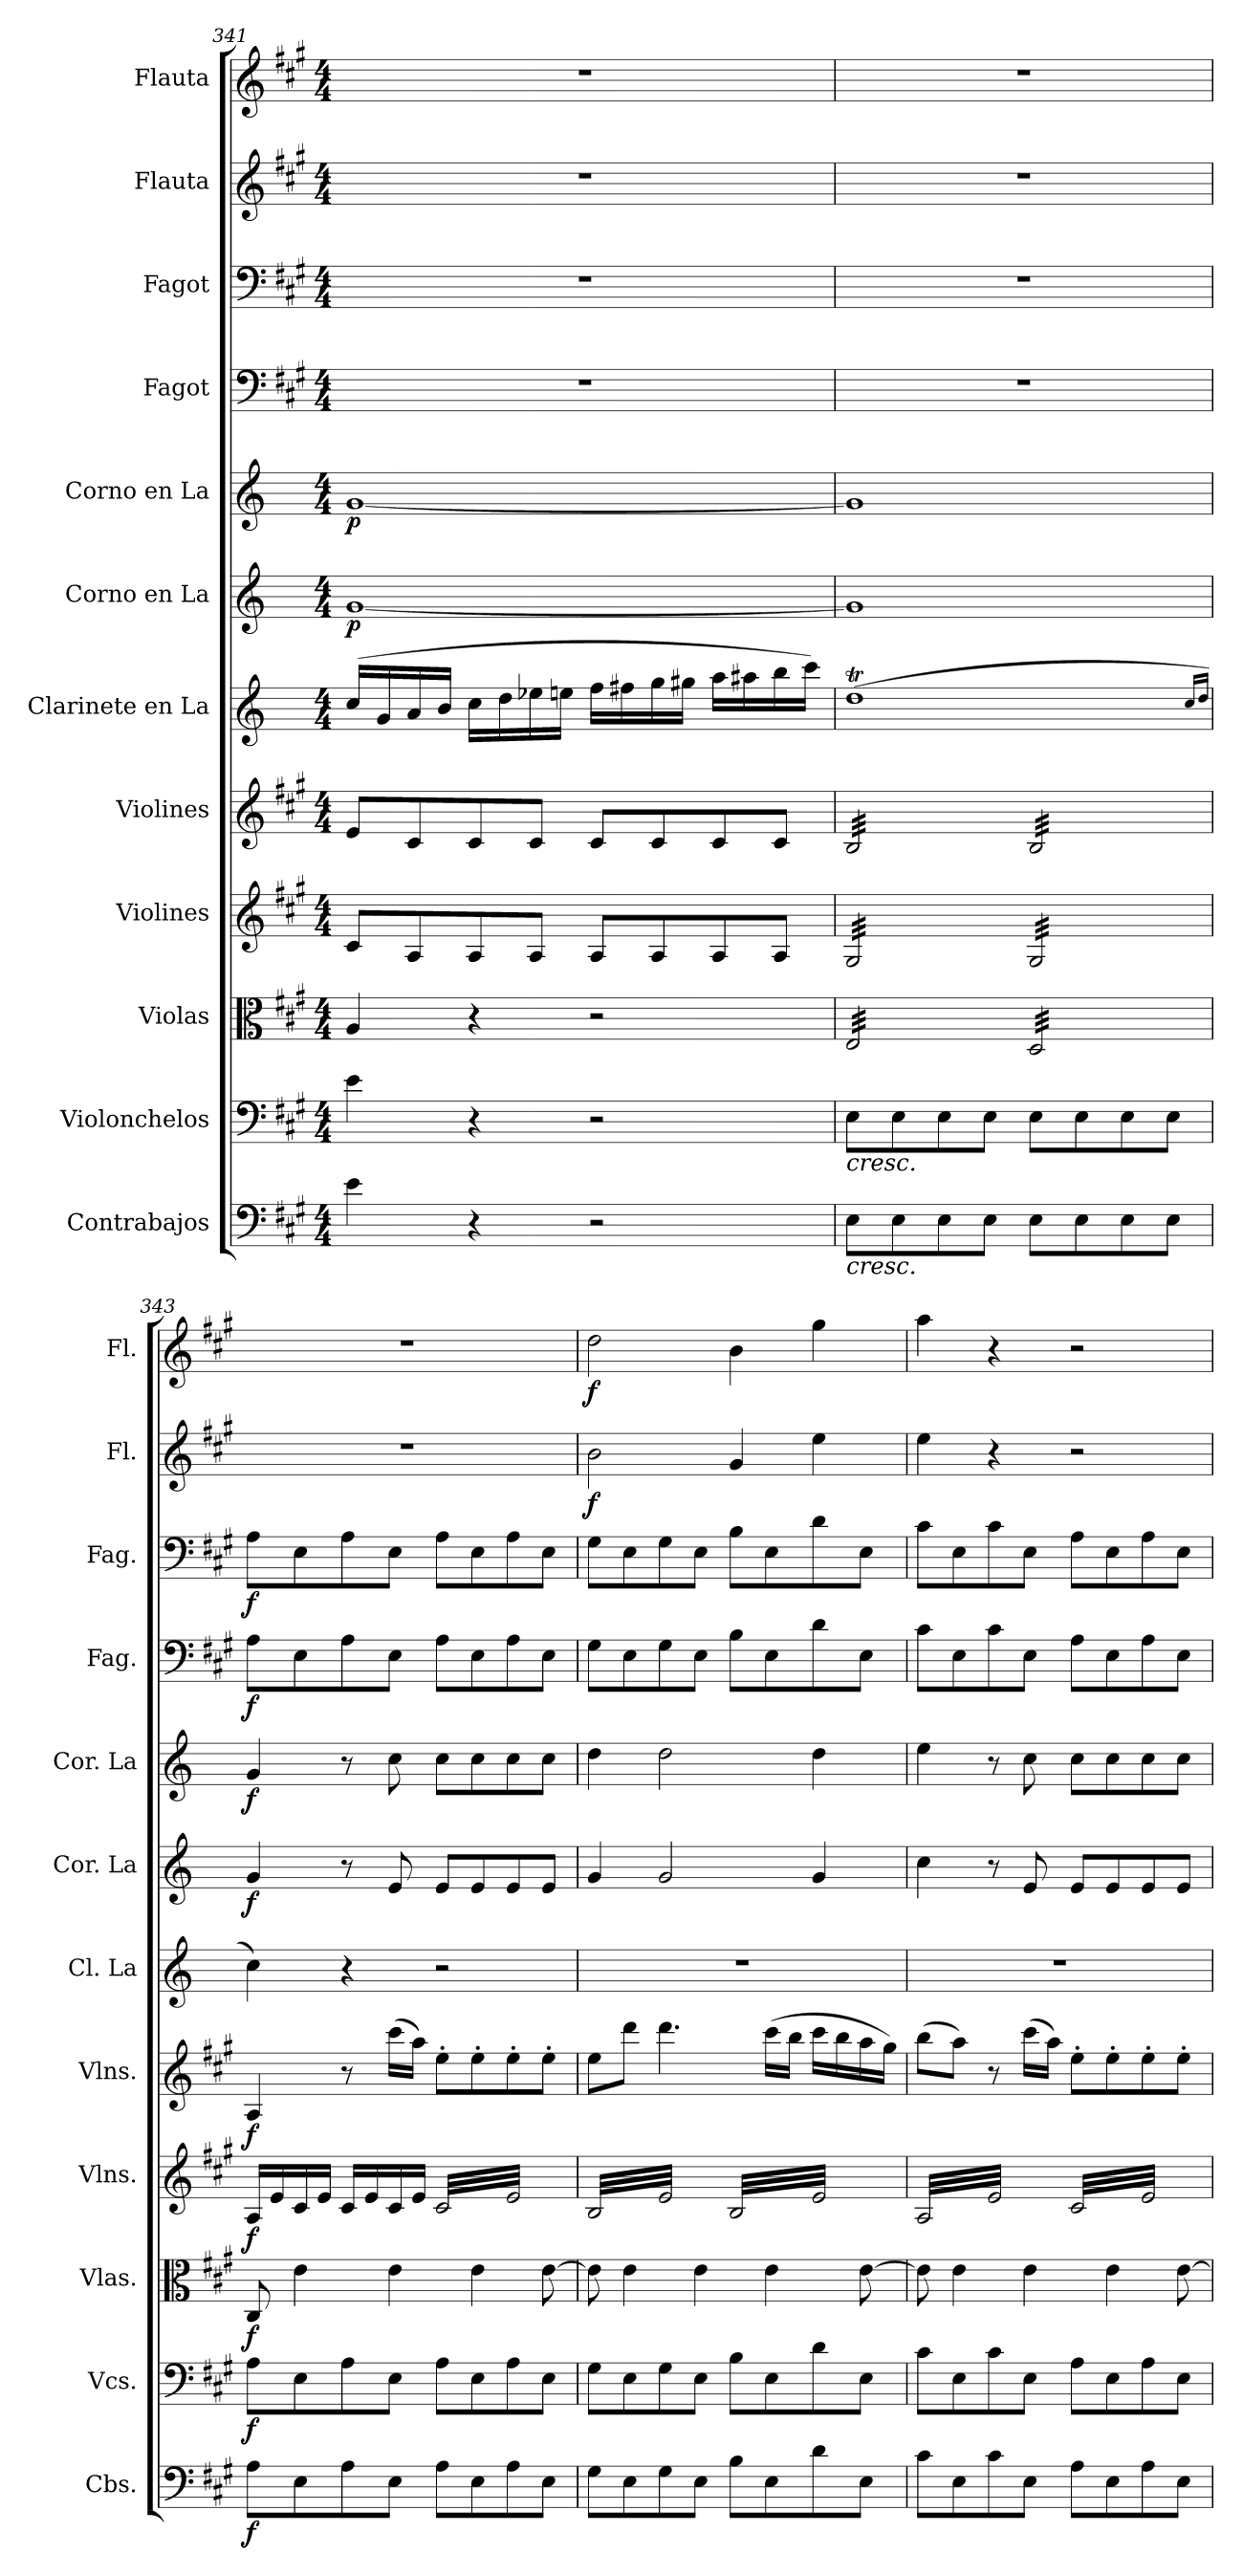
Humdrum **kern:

**kern	**dynam	**kern	**dynam	**kern	**dynam	**kern	**dynam	**kern	**dynam	**kern	**kern	**dynam	**kern	**dynam	**kern	**dynam	**kern	**dynam	**kern	**dynam	**kern	**dynam
*part12	*part12	*part11	*part11	*part10	*part10	*part9	*part9	*part8	*part8	*part7	*part6	*part6	*part5	*part5	*part4	*part4	*part3	*part3	*part2	*part2	*part1	*part1
*staff12	*staff12	*staff11	*staff11	*staff10	*staff10	*staff9	*staff9	*staff8	*staff8	*staff7	*staff6	*staff6	*staff5	*staff5	*staff4	*staff4	*staff3	*staff3	*staff2	*staff2	*staff1	*staff1
*I"Contrabajos	*	*I"Violonchelos	*	*I"Violas	*	*I"Violines	*	*I"Violines	*	*I"Clarinete en La	*I"Corno en La	*	*I"Corno en La	*	*I"Fagot	*	*I"Fagot	*	*I"Flauta	*	*I"Flauta	*
*I'Cbs.	*	*I'Vcs.	*	*I'Vlas.	*	*I'Vlns.	*	*I'Vlns.	*	*I'Cl. La	*I'Cor. La	*	*I'Cor. La	*	*I'Fag.	*	*I'Fag.	*	*I'Fl.	*	*I'Fl.	*
*clefF4	*	*clefF4	*	*clefC3	*	*clefG2	*	*clefG2	*	*clefG2	*clefG2	*	*clefG2	*	*clefF4	*	*clefF4	*	*clefG2	*	*clefG2	*
*ITrd7c12	*	*	*	*	*	*	*	*	*	*ITrd2c3	*ITrd2c3	*	*ITrd2c3	*	*	*	*	*	*	*	*	*
*k[f#c#g#]	*	*k[f#c#g#]	*	*k[f#c#g#]	*	*k[f#c#g#]	*	*k[f#c#g#]	*	*k[f#c#g#]	*k[f#c#g#]	*	*k[f#c#g#]	*	*k[f#c#g#]	*	*k[f#c#g#]	*	*k[f#c#g#]	*	*k[f#c#g#]	*
*M4/4	*	*M4/4	*	*M4/4	*	*M4/4	*	*M4/4	*	*M4/4	*M4/4	*	*M4/4	*	*M4/4	*	*M4/4	*	*M4/4	*	*M4/4	*
=341	=341	=341	=341	=341	=341	=341	=341	=341	=341	=341	=341	=341	=341	=341	=341	=341	=341	=341	=341	=341	=341	=341
!	!	!	!	!	!	!	!	!	!	!	!	!LO:DY:b	!	!LO:DY:b	!	!	!	!	!	!	!	!
4E\	.	4e\	.	4A/	.	8c#/L	.	8e/L	.	(>16a/LL	[1e	p	[1e	p	1r	.	1r	.	1r	.	1r	.
.	.	.	.	.	.	.	.	.	.	16e/	.	.	.	.	.	.	.	.	.	.	.	.
.	.	.	.	.	.	8A/	.	8c#/	.	16f#/	.	.	.	.	.	.	.	.	.	.	.	.
.	.	.	.	.	.	.	.	.	.	16g#/JJ	.	.	.	.	.	.	.	.	.	.	.	.
4r	.	4r	.	4r	.	8A/	.	8c#/	.	16a\LL	.	.	.	.	.	.	.	.	.	.	.	.
.	.	.	.	.	.	.	.	.	.	16b\	.	.	.	.	.	.	.	.	.	.	.	.
.	.	.	.	.	.	8A/J	.	8c#/J	.	16ccn\	.	.	.	.	.	.	.	.	.	.	.	.
.	.	.	.	.	.	.	.	.	.	16cc#X\JJ	.	.	.	.	.	.	.	.	.	.	.	.
2r	.	2r	.	2r	.	8A/L	.	8c#/L	.	16dd\LL	.	.	.	.	.	.	.	.	.	.	.	.
.	.	.	.	.	.	.	.	.	.	16dd#X\	.	.	.	.	.	.	.	.	.	.	.	.
.	.	.	.	.	.	8A/	.	8c#/	.	16ee\	.	.	.	.	.	.	.	.	.	.	.	.
.	.	.	.	.	.	.	.	.	.	16ee#X\JJ	.	.	.	.	.	.	.	.	.	.	.	.
.	.	.	.	.	.	8A/	.	8c#/	.	16ff#\LL	.	.	.	.	.	.	.	.	.	.	.	.
.	.	.	.	.	.	.	.	.	.	16ff##X\	.	.	.	.	.	.	.	.	.	.	.	.
.	.	.	.	.	.	8A/J	.	8c#/J	.	16gg#\	.	.	.	.	.	.	.	.	.	.	.	.
.	.	.	.	.	.	.	.	.	.	16aa\JJ)	.	.	.	.	.	.	.	.	.	.	.	.
=342	=342	=342	=342	=342	=342	=342	=342	=342	=342	=342	=342	=342	=342	=342	=342	=342	=342	=342	=342	=342	=342	=342
!	!	!	!	!	!	!	!	!LO:TX:b:i:t=cresc.	!	!	!	!	!	!	!	!	!	!	!	!	!	!
!	!	!	!	!	!	!LO:TX:b:i:t=cresc.	!	!	!	!	!	!	!	!	!	!	!	!	!	!	!	!
!	!	!	!	!LO:TX:b:i:t=cresc.	!	!	!	!	!	!	!	!	!	!	!	!	!	!	!	!	!	!
!	!	!LO:TX:b:i:t=cresc.	!	!	!	!	!	!	!	!	!	!	!	!	!	!	!	!	!	!	!	!
!LO:TX:b:i:t=cresc.	!	!	!	!	!	!	!	!	!	!	!	!	!	!	!	!	!	!	!	!	!	!
*	*	*	*	*tremolo	*	*	*	*	*	*	*	*	*	*	*	*	*	*	*	*	*	*
*	*	*	*	*	*	*tremolo	*	*	*	*	*	*	*	*	*	*	*	*	*	*	*	*
*	*	*	*	*	*	*	*	*tremolo	*	*	*	*	*	*	*	*	*	*	*	*	*	*
8EE\L	.	8E\L	.	32E/LLL	.	32G#/LLL	.	32B/LLL	.	(>1bT	1e]	.	1e]	.	1r	.	1r	.	1r	.	1r	.
.	.	.	.	32E/	.	32G#/	.	32B/	.	.	.	.	.	.	.	.	.	.	.	.	.	.
.	.	.	.	32E/	.	32G#/	.	32B/	.	.	.	.	.	.	.	.	.	.	.	.	.	.
.	.	.	.	32E/	.	32G#/	.	32B/	.	.	.	.	.	.	.	.	.	.	.	.	.	.
8EE\	.	8E\	.	32E/	.	32G#/	.	32B/	.	.	.	.	.	.	.	.	.	.	.	.	.	.
.	.	.	.	32E/	.	32G#/	.	32B/	.	.	.	.	.	.	.	.	.	.	.	.	.	.
.	.	.	.	32E/	.	32G#/	.	32B/	.	.	.	.	.	.	.	.	.	.	.	.	.	.
.	.	.	.	32E/	.	32G#/	.	32B/	.	.	.	.	.	.	.	.	.	.	.	.	.	.
8EE\	.	8E\	.	32E/	.	32G#/	.	32B/	.	.	.	.	.	.	.	.	.	.	.	.	.	.
.	.	.	.	32E/	.	32G#/	.	32B/	.	.	.	.	.	.	.	.	.	.	.	.	.	.
.	.	.	.	32E/	.	32G#/	.	32B/	.	.	.	.	.	.	.	.	.	.	.	.	.	.
.	.	.	.	32E/	.	32G#/	.	32B/	.	.	.	.	.	.	.	.	.	.	.	.	.	.
8EE\J	.	8E\J	.	32E/	.	32G#/	.	32B/	.	.	.	.	.	.	.	.	.	.	.	.	.	.
.	.	.	.	32E/	.	32G#/	.	32B/	.	.	.	.	.	.	.	.	.	.	.	.	.	.
.	.	.	.	32E/	.	32G#/	.	32B/	.	.	.	.	.	.	.	.	.	.	.	.	.	.
.	.	.	.	32E/JJJ	.	32G#/JJJ	.	32B/JJJ	.	.	.	.	.	.	.	.	.	.	.	.	.	.
8EE\L	.	8E\L	.	32D/LLL	.	32G#/LLL	.	32B/LLL	.	.	.	.	.	.	.	.	.	.	.	.	.	.
.	.	.	.	32D/	.	32G#/	.	32B/	.	.	.	.	.	.	.	.	.	.	.	.	.	.
.	.	.	.	32D/	.	32G#/	.	32B/	.	.	.	.	.	.	.	.	.	.	.	.	.	.
.	.	.	.	32D/	.	32G#/	.	32B/	.	.	.	.	.	.	.	.	.	.	.	.	.	.
8EE\	.	8E\	.	32D/	.	32G#/	.	32B/	.	.	.	.	.	.	.	.	.	.	.	.	.	.
.	.	.	.	32D/	.	32G#/	.	32B/	.	.	.	.	.	.	.	.	.	.	.	.	.	.
.	.	.	.	32D/	.	32G#/	.	32B/	.	.	.	.	.	.	.	.	.	.	.	.	.	.
.	.	.	.	32D/	.	32G#/	.	32B/	.	.	.	.	.	.	.	.	.	.	.	.	.	.
8EE\	.	8E\	.	32D/	.	32G#/	.	32B/	.	.	.	.	.	.	.	.	.	.	.	.	.	.
.	.	.	.	32D/	.	32G#/	.	32B/	.	.	.	.	.	.	.	.	.	.	.	.	.	.
.	.	.	.	32D/	.	32G#/	.	32B/	.	.	.	.	.	.	.	.	.	.	.	.	.	.
.	.	.	.	32D/	.	32G#/	.	32B/	.	.	.	.	.	.	.	.	.	.	.	.	.	.
8EE\J	.	8E\J	.	32D/	.	32G#/	.	32B/	.	.	.	.	.	.	.	.	.	.	.	.	.	.
.	.	.	.	32D/	.	32G#/	.	32B/	.	.	.	.	.	.	.	.	.	.	.	.	.	.
.	.	.	.	32D/	.	32G#/	.	32B/	.	.	.	.	.	.	.	.	.	.	.	.	.	.
.	.	.	.	32D/JJJ	.	32G#/JJJ	.	32B/JJJ	.	.	.	.	.	.	.	.	.	.	.	.	.	.
*	*	*	*	*	*	*	*	*Xtremolo	*	*	*	*	*	*	*	*	*	*	*	*	*	*
*	*	*	*	*	*	*Xtremolo	*	*	*	*	*	*	*	*	*	*	*	*	*	*	*	*
*	*	*	*	*Xtremolo	*	*	*	*	*	*	*	*	*	*	*	*	*	*	*	*	*	*
.	.	.	.	.	.	.	.	.	.	16qa/LL	.	.	.	.	.	.	.	.	.	.	.	.
.	.	.	.	.	.	.	.	.	.	16qb/JJ	.	.	.	.	.	.	.	.	.	.	.	.
=343	=343	=343	=343	=343	=343	=343	=343	=343	=343	=343	=343	=343	=343	=343	=343	=343	=343	=343	=343	=343	=343	=343
!	!LO:DY:b	!	!LO:DY:b	!	!LO:DY:b	!	!LO:DY:b	!	!LO:DY:b	!	!	!LO:DY:b	!	!LO:DY:b	!	!LO:DY:b	!	!LO:DY:b	!	!	!	!
8AA\L	f	8A\L	f	8C#/	f	16A/LL	f	4A/	f	4a\)	4e/	f	4e/	f	8A\L	f	8A\L	f	1r	.	1r	.
.	.	.	.	.	.	16e/	.	.	.	.	.	.	.	.	.	.	.	.	.	.	.	.
8EE\	.	8E\	.	4e\	.	16c#/	.	.	.	.	.	.	.	.	8E\	.	8E\	.	.	.	.	.
.	.	.	.	.	.	16e/JJ	.	.	.	.	.	.	.	.	.	.	.	.	.	.	.	.
8AA\	.	8A\	.	.	.	16c#/LL	.	8r	.	4r	8r	.	8r	.	8A\	.	8A\	.	.	.	.	.
.	.	.	.	.	.	16e/	.	.	.	.	.	.	.	.	.	.	.	.	.	.	.	.
8EE\J	.	8E\J	.	4e\	.	16c#/	.	(>16ccc#\LL	.	.	8c#/	.	8a\	.	8E\J	.	8E\J	.	.	.	.	.
.	.	.	.	.	.	16e/JJ	.	16aa\JJ)	.	.	.	.	.	.	.	.	.	.	.	.	.	.
*	*	*	*	*	*	*tremolo	*	*	*	*	*	*	*	*	*	*	*	*	*	*	*	*
8AA\L	.	8A\L	.	.	.	32c#/LLL	.	8ee'\L	.	2r	8c#/L	.	8a\L	.	8A\L	.	8A\L	.	.	.	.	.
.	.	.	.	.	.	32e/	.	.	.	.	.	.	.	.	.	.	.	.	.	.	.	.
.	.	.	.	.	.	32c#/	.	.	.	.	.	.	.	.	.	.	.	.	.	.	.	.
.	.	.	.	.	.	32e/	.	.	.	.	.	.	.	.	.	.	.	.	.	.	.	.
8EE\	.	8E\	.	4e\	.	32c#/	.	8ee'\	.	.	8c#/	.	8a\	.	8E\	.	8E\	.	.	.	.	.
.	.	.	.	.	.	32e/	.	.	.	.	.	.	.	.	.	.	.	.	.	.	.	.
.	.	.	.	.	.	32c#/	.	.	.	.	.	.	.	.	.	.	.	.	.	.	.	.
.	.	.	.	.	.	32e/	.	.	.	.	.	.	.	.	.	.	.	.	.	.	.	.
8AA\	.	8A\	.	.	.	32c#/	.	8ee'\	.	.	8c#/	.	8a\	.	8A\	.	8A\	.	.	.	.	.
.	.	.	.	.	.	32e/	.	.	.	.	.	.	.	.	.	.	.	.	.	.	.	.
.	.	.	.	.	.	32c#/	.	.	.	.	.	.	.	.	.	.	.	.	.	.	.	.
.	.	.	.	.	.	32e/	.	.	.	.	.	.	.	.	.	.	.	.	.	.	.	.
8EE\J	.	8E\J	.	[8e\	.	32c#/	.	8ee'\J	.	.	8c#/J	.	8a\J	.	8E\J	.	8E\J	.	.	.	.	.
.	.	.	.	.	.	32e/	.	.	.	.	.	.	.	.	.	.	.	.	.	.	.	.
.	.	.	.	.	.	32c#/	.	.	.	.	.	.	.	.	.	.	.	.	.	.	.	.
.	.	.	.	.	.	32e/JJJ	.	.	.	.	.	.	.	.	.	.	.	.	.	.	.	.
!!LO:PB:g=z
=344	=344	=344	=344	=344	=344	=344	=344	=344	=344	=344	=344	=344	=344	=344	=344	=344	=344	=344	=344	=344	=344	=344
!	!	!	!	!	!	!	!	!	!	!	!	!	!	!	!	!	!	!	!	!LO:DY:b	!	!LO:DY:b
8GG#\L	.	8G#\L	.	8e\]	.	32B/LLL	.	8ee\L	.	1r	4e/	.	4b\	.	8G#\L	.	8G#\L	.	2b\	f	2dd\	f
.	.	.	.	.	.	32e/	.	.	.	.	.	.	.	.	.	.	.	.	.	.	.	.
.	.	.	.	.	.	32B/	.	.	.	.	.	.	.	.	.	.	.	.	.	.	.	.
.	.	.	.	.	.	32e/	.	.	.	.	.	.	.	.	.	.	.	.	.	.	.	.
8EE\	.	8E\	.	4e\	.	32B/	.	8ddd\J	.	.	.	.	.	.	8E\	.	8E\	.	.	.	.	.
.	.	.	.	.	.	32e/	.	.	.	.	.	.	.	.	.	.	.	.	.	.	.	.
.	.	.	.	.	.	32B/	.	.	.	.	.	.	.	.	.	.	.	.	.	.	.	.
.	.	.	.	.	.	32e/	.	.	.	.	.	.	.	.	.	.	.	.	.	.	.	.
8GG#\	.	8G#\	.	.	.	32B/	.	4.ddd\	.	.	2e/	.	2b\	.	8G#\	.	8G#\	.	.	.	.	.
.	.	.	.	.	.	32e/	.	.	.	.	.	.	.	.	.	.	.	.	.	.	.	.
.	.	.	.	.	.	32B/	.	.	.	.	.	.	.	.	.	.	.	.	.	.	.	.
.	.	.	.	.	.	32e/	.	.	.	.	.	.	.	.	.	.	.	.	.	.	.	.
8EE\J	.	8E\J	.	4e\	.	32B/	.	.	.	.	.	.	.	.	8E\J	.	8E\J	.	.	.	.	.
.	.	.	.	.	.	32e/	.	.	.	.	.	.	.	.	.	.	.	.	.	.	.	.
.	.	.	.	.	.	32B/	.	.	.	.	.	.	.	.	.	.	.	.	.	.	.	.
.	.	.	.	.	.	32e/JJJ	.	.	.	.	.	.	.	.	.	.	.	.	.	.	.	.
8BB\L	.	8B\L	.	.	.	32B/LLL	.	.	.	.	.	.	.	.	8B\L	.	8B\L	.	4g#/	.	4b\	.
.	.	.	.	.	.	32e/	.	.	.	.	.	.	.	.	.	.	.	.	.	.	.	.
.	.	.	.	.	.	32B/	.	.	.	.	.	.	.	.	.	.	.	.	.	.	.	.
.	.	.	.	.	.	32e/	.	.	.	.	.	.	.	.	.	.	.	.	.	.	.	.
8EE\	.	8E\	.	4e\	.	32B/	.	(>16ccc#\LL	.	.	.	.	.	.	8E\	.	8E\	.	.	.	.	.
.	.	.	.	.	.	32e/	.	.	.	.	.	.	.	.	.	.	.	.	.	.	.	.
.	.	.	.	.	.	32B/	.	16bb\JJ	.	.	.	.	.	.	.	.	.	.	.	.	.	.
.	.	.	.	.	.	32e/	.	.	.	.	.	.	.	.	.	.	.	.	.	.	.	.
8D\	.	8d\	.	.	.	32B/	.	16ccc#\LL	.	.	4e/	.	4b\	.	8d\	.	8d\	.	4ee\	.	4gg#\	.
.	.	.	.	.	.	32e/	.	.	.	.	.	.	.	.	.	.	.	.	.	.	.	.
.	.	.	.	.	.	32B/	.	16bb\	.	.	.	.	.	.	.	.	.	.	.	.	.	.
.	.	.	.	.	.	32e/	.	.	.	.	.	.	.	.	.	.	.	.	.	.	.	.
8EE\J	.	8E\J	.	[8e\	.	32B/	.	16aa\	.	.	.	.	.	.	8E\J	.	8E\J	.	.	.	.	.
.	.	.	.	.	.	32e/	.	.	.	.	.	.	.	.	.	.	.	.	.	.	.	.
.	.	.	.	.	.	32B/	.	16gg#\JJ)	.	.	.	.	.	.	.	.	.	.	.	.	.	.
.	.	.	.	.	.	32e/JJJ	.	.	.	.	.	.	.	.	.	.	.	.	.	.	.	.
=345	=345	=345	=345	=345	=345	=345	=345	=345	=345	=345	=345	=345	=345	=345	=345	=345	=345	=345	=345	=345	=345	=345
8C#\L	.	8c#\L	.	8e\]	.	32A/LLL	.	(>8bb\L	.	1r	4a\	.	4cc#\	.	8c#\L	.	8c#\L	.	4ee\	.	4aa\	.
.	.	.	.	.	.	32e/	.	.	.	.	.	.	.	.	.	.	.	.	.	.	.	.
.	.	.	.	.	.	32A/	.	.	.	.	.	.	.	.	.	.	.	.	.	.	.	.
.	.	.	.	.	.	32e/	.	.	.	.	.	.	.	.	.	.	.	.	.	.	.	.
8EE\	.	8E\	.	4e\	.	32A/	.	8aa\J)	.	.	.	.	.	.	8E\	.	8E\	.	.	.	.	.
.	.	.	.	.	.	32e/	.	.	.	.	.	.	.	.	.	.	.	.	.	.	.	.
.	.	.	.	.	.	32A/	.	.	.	.	.	.	.	.	.	.	.	.	.	.	.	.
.	.	.	.	.	.	32e/	.	.	.	.	.	.	.	.	.	.	.	.	.	.	.	.
8C#\	.	8c#\	.	.	.	32A/	.	8r	.	.	8r	.	8r	.	8c#\	.	8c#\	.	4r	.	4r	.
.	.	.	.	.	.	32e/	.	.	.	.	.	.	.	.	.	.	.	.	.	.	.	.
.	.	.	.	.	.	32A/	.	.	.	.	.	.	.	.	.	.	.	.	.	.	.	.
.	.	.	.	.	.	32e/	.	.	.	.	.	.	.	.	.	.	.	.	.	.	.	.
8EE\J	.	8E\J	.	4e\	.	32A/	.	(>16ccc#\LL	.	.	8c#/	.	8a\	.	8E\J	.	8E\J	.	.	.	.	.
.	.	.	.	.	.	32e/	.	.	.	.	.	.	.	.	.	.	.	.	.	.	.	.
.	.	.	.	.	.	32A/	.	16aa\JJ)	.	.	.	.	.	.	.	.	.	.	.	.	.	.
.	.	.	.	.	.	32e/JJJ	.	.	.	.	.	.	.	.	.	.	.	.	.	.	.	.
8AA\L	.	8A\L	.	.	.	32c#/LLL	.	8ee'\L	.	.	8c#/L	.	8a\L	.	8A\L	.	8A\L	.	2r	.	2r	.
.	.	.	.	.	.	32e/	.	.	.	.	.	.	.	.	.	.	.	.	.	.	.	.
.	.	.	.	.	.	32c#/	.	.	.	.	.	.	.	.	.	.	.	.	.	.	.	.
.	.	.	.	.	.	32e/	.	.	.	.	.	.	.	.	.	.	.	.	.	.	.	.
8EE\	.	8E\	.	4e\	.	32c#/	.	8ee'\	.	.	8c#/	.	8a\	.	8E\	.	8E\	.	.	.	.	.
.	.	.	.	.	.	32e/	.	.	.	.	.	.	.	.	.	.	.	.	.	.	.	.
.	.	.	.	.	.	32c#/	.	.	.	.	.	.	.	.	.	.	.	.	.	.	.	.
.	.	.	.	.	.	32e/	.	.	.	.	.	.	.	.	.	.	.	.	.	.	.	.
8AA\	.	8A\	.	.	.	32c#/	.	8ee'\	.	.	8c#/	.	8a\	.	8A\	.	8A\	.	.	.	.	.
.	.	.	.	.	.	32e/	.	.	.	.	.	.	.	.	.	.	.	.	.	.	.	.
.	.	.	.	.	.	32c#/	.	.	.	.	.	.	.	.	.	.	.	.	.	.	.	.
.	.	.	.	.	.	32e/	.	.	.	.	.	.	.	.	.	.	.	.	.	.	.	.
8EE\J	.	8E\J	.	[8e\	.	32c#/	.	8ee'\J	.	.	8c#/J	.	8a\J	.	8E\J	.	8E\J	.	.	.	.	.
.	.	.	.	.	.	32e/	.	.	.	.	.	.	.	.	.	.	.	.	.	.	.	.
.	.	.	.	.	.	32c#/	.	.	.	.	.	.	.	.	.	.	.	.	.	.	.	.
.	.	.	.	.	.	32e/JJJ	.	.	.	.	.	.	.	.	.	.	.	.	.	.	.	.
*	*	*	*	*	*	*Xtremolo	*	*	*	*	*	*	*	*	*	*	*	*	*	*	*	*
.	.	.	.	.	.	.	.	.	.	.	.	.	.	.	.	.	.	.	.	.	.	.
.	.	.	.	.	.	.	.	.	.	.	.	.	.	.	.	.	.	.	.	.	.	.
.	.	.	.	.	.	.	.	.	.	.	.	.	.	.	.	.	.	.	.	.	.	.
.	.	.	.	.	.	.	.	.	.	.	.	.	.	.	.	.	.	.	.	.	.	.
.	.	.	.	.	.	.	.	.	.	.	.	.	.	.	.	.	.	.	.	.	.	.
.	.	.	.	.	.	.	.	.	.	.	.	.	.	.	.	.	.	.	.	.	.	.
.	.	.	.	.	.	.	.	.	.	.	.	.	.	.	.	.	.	.	.	.	.	.
.	.	.	.	.	.	.	.	.	.	.	.	.	.	.	.	.	.	.	.	.	.	.
=	=	=	=	=	=	=	=	=	=	=	=	=	=	=	=	=	=	=	=	=	=	=
*-	*-	*-	*-	*-	*-	*-	*-	*-	*-	*-	*-	*-	*-	*-	*-	*-	*-	*-	*-	*-	*-	*-
